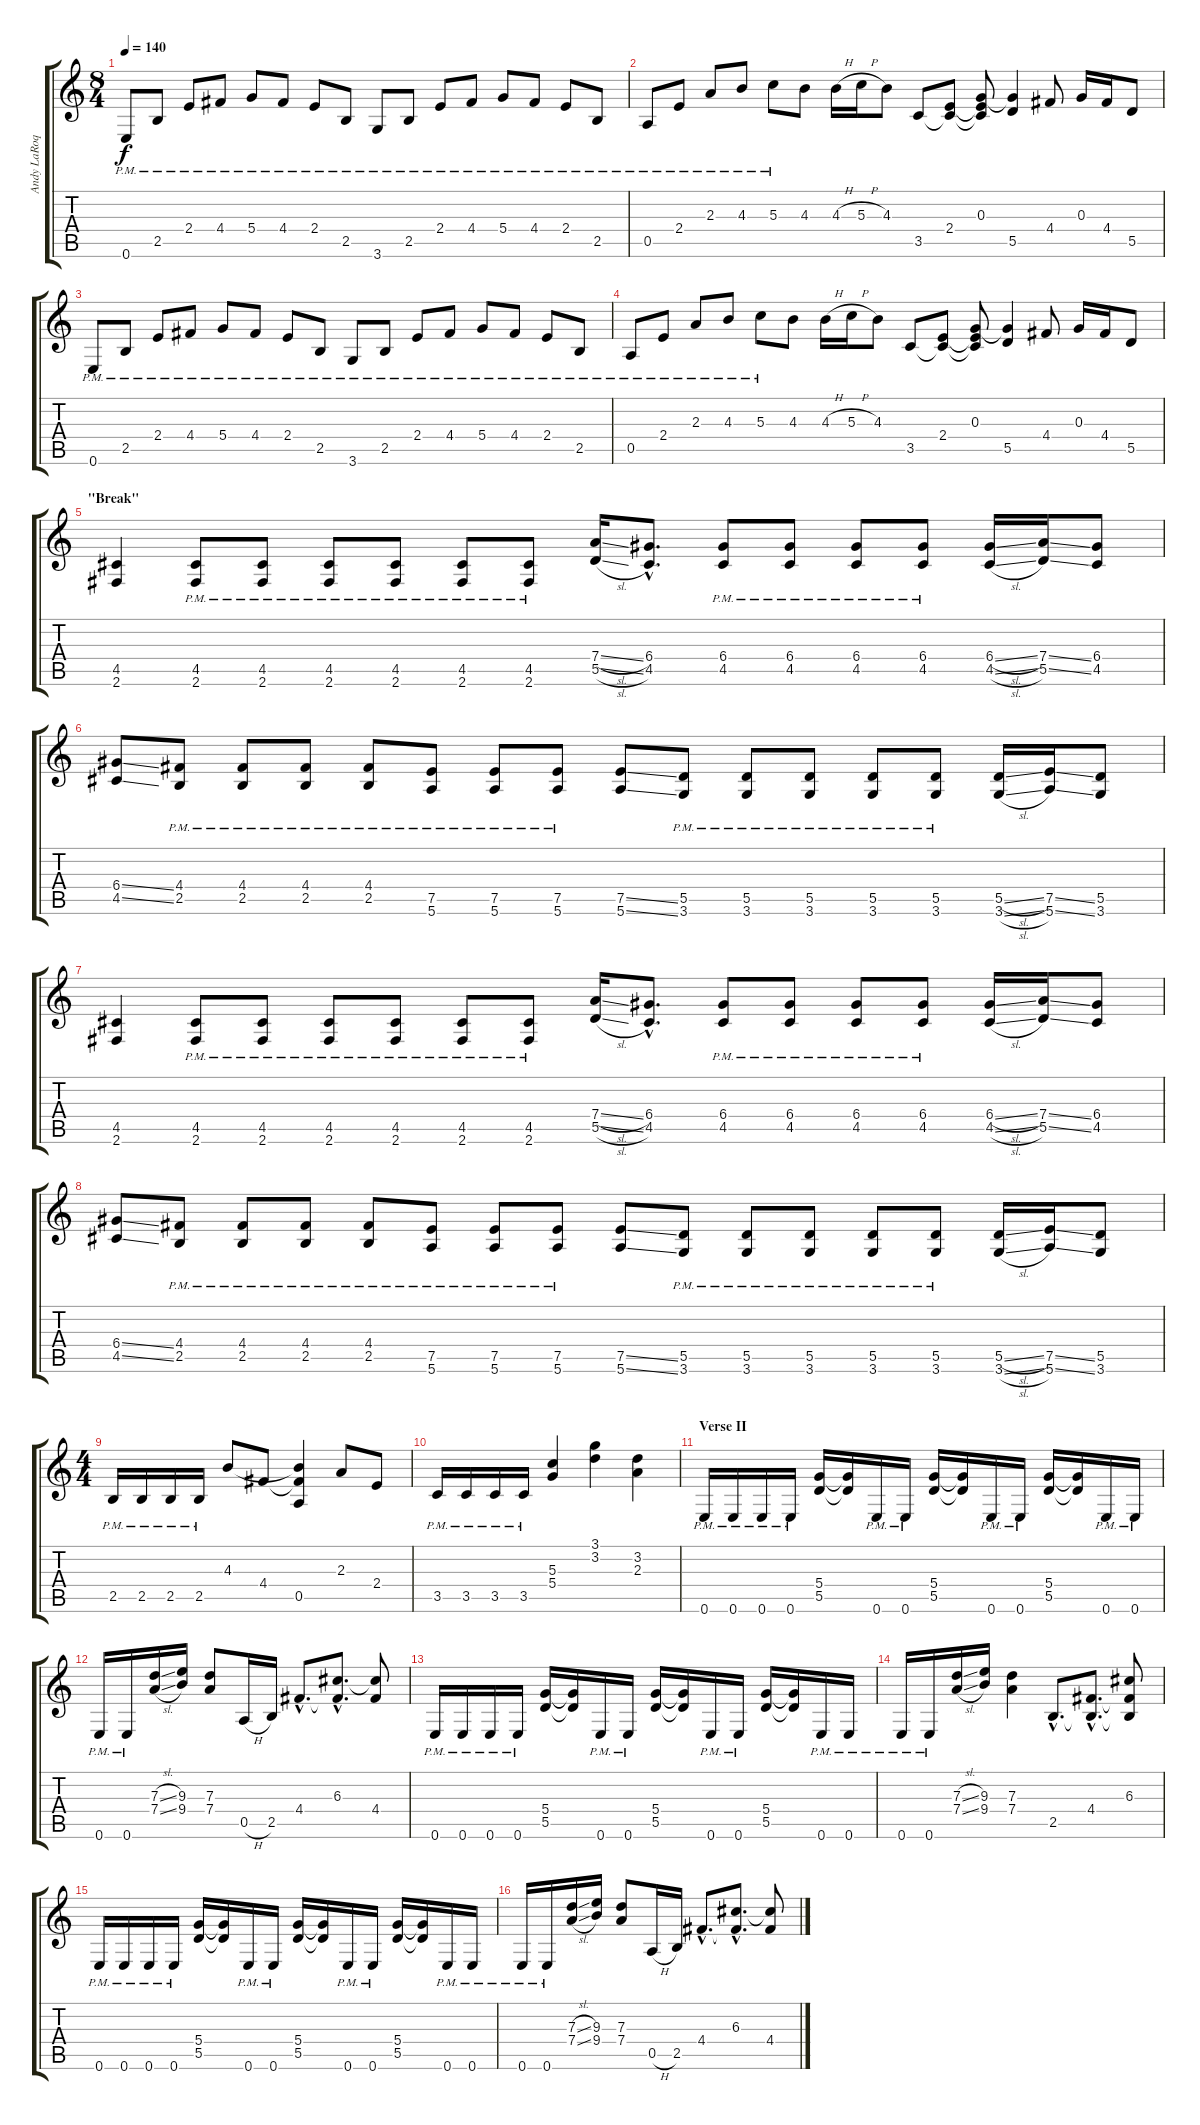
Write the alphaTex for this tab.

\track ("Andy LaRoque" "Andy LaRoq") {instrument distortionguitar}
\staff {score tabs}
\tuning (E4 B3 G3 D3 A2 E2) {hide}
\ts (8 4)
\tempo 140
\clef g2
\ks c
0.6{pm}.8{dy f} 2.5{pm}.8 2.4{pm}.8 4.4{pm}.8 5.4{pm}.8 4.4{pm}.8 2.4{pm}.8 2.5{pm}.8 3.6{pm}.8 2.5{pm}.8 2.4{pm}.8 4.4{pm}.8 5.4{pm}.8 4.4{pm}.8 2.4{pm}.8 2.5{pm}.8 |
0.5{pm}.8 2.4{pm}.8 2.3{pm}.8 4.3{pm}.8 5.3{pm}.8 4.3.8 4.3{h}.16 5.3{h}.16 4.3.8 3.5.8 (2.4 3.5{t}).8 (0.3 2.4{t} 3.5{t}).8 (0.3{t} 5.5).4 4.4.8 0.3.16 4.4.16 5.5.8 |
0.6{pm}.8 2.5{pm}.8 2.4{pm}.8 4.4{pm}.8 5.4{pm}.8 4.4{pm}.8 2.4{pm}.8 2.5{pm}.8 3.6{pm}.8 2.5{pm}.8 2.4{pm}.8 4.4{pm}.8 5.4{pm}.8 4.4{pm}.8 2.4{pm}.8 2.5{pm}.8 |
0.5{pm}.8 2.4{pm}.8 2.3{pm}.8 4.3{pm}.8 5.3{pm}.8 4.3.8 4.3{h}.16 5.3{h}.16 4.3.8 3.5.8 (2.4 3.5{t}).8 (0.3 2.4{t} 3.5{t}).8 (0.3{t} 5.5).4 4.4.8 0.3.16 4.4.16 5.5.8 |
\section ("" "\"Break\"")
(4.5 2.6).4 (4.5{pm} 2.6{pm}).8 (4.5{pm} 2.6{pm}).8 (4.5{pm} 2.6{pm}).8 (4.5{pm} 2.6{pm}).8 (4.5{pm} 2.6{pm}).8 (4.5{pm} 2.6{pm}).8 (7.4{sl} 5.5{sl}).16 (6.4{hac} 4.5{hac}).8{d} (6.4{pm} 4.5{pm}).8 (6.4{pm} 4.5{pm}).8 (6.4{pm} 4.5{pm}).8 (6.4{pm} 4.5{pm}).8 (6.4{sl} 4.5{sl}).16 (7.4{ss} 5.5{ss}).16 (6.4 4.5).8 |
(6.4{ss} 4.5{ss}).8 (4.4{pm} 2.5{pm}).8 (4.4{pm} 2.5{pm}).8 (4.4{pm} 2.5{pm}).8 (4.4{pm} 2.5{pm}).8 (7.5{pm} 5.6{pm}).8 (7.5{pm} 5.6{pm}).8 (7.5{pm} 5.6{pm}).8 (7.5{ss} 5.6{ss}).8 (5.5{pm} 3.6{pm}).8 (5.5{pm} 3.6{pm}).8 (5.5{pm} 3.6{pm}).8 (5.5{pm} 3.6{pm}).8 (5.5{pm} 3.6{pm}).8 (5.5{sl} 3.6{sl}).16 (7.5{ss} 5.6{ss}).16 (5.5 3.6).8 |
(4.5 2.6).4 (4.5{pm} 2.6{pm}).8 (4.5{pm} 2.6{pm}).8 (4.5{pm} 2.6{pm}).8 (4.5{pm} 2.6{pm}).8 (4.5{pm} 2.6{pm}).8 (4.5{pm} 2.6{pm}).8 (7.4{sl} 5.5{sl}).16 (6.4{hac} 4.5{hac}).8{d} (6.4{pm} 4.5{pm}).8 (6.4{pm} 4.5{pm}).8 (6.4{pm} 4.5{pm}).8 (6.4{pm} 4.5{pm}).8 (6.4{sl} 4.5{sl}).16 (7.4{ss} 5.5{ss}).16 (6.4 4.5).8 |
(6.4{ss} 4.5{ss}).8 (4.4{pm} 2.5{pm}).8 (4.4{pm} 2.5{pm}).8 (4.4{pm} 2.5{pm}).8 (4.4{pm} 2.5{pm}).8 (7.5{pm} 5.6{pm}).8 (7.5{pm} 5.6{pm}).8 (7.5{pm} 5.6{pm}).8 (7.5{ss} 5.6{ss}).8 (5.5{pm} 3.6{pm}).8 (5.5{pm} 3.6{pm}).8 (5.5{pm} 3.6{pm}).8 (5.5{pm} 3.6{pm}).8 (5.5{pm} 3.6{pm}).8 (5.5{sl} 3.6{sl}).16 (7.5{ss} 5.6{ss}).16 (5.5 3.6).8 |
\ts (4 4)
2.5{pm}.16 2.5{pm}.16 2.5{pm}.16 2.5{pm}.16 4.3.8 4.4.8 (4.3{t} 4.4{t} 0.5).4 2.3.8 2.4.8 |
3.5{pm}.16 3.5{pm}.16 3.5{pm}.16 3.5{pm}.16 (5.3 5.4).4 (3.1 3.2).4 (3.2 2.3).4 |
\section ("" "Verse II")
0.6{pm}.16 0.6{pm}.16 0.6{pm}.16 0.6{pm}.16 (5.4 5.5).16 (5.4{t} 5.5{t}).16 0.6{pm}.16 0.6{pm}.16 (5.4 5.5).16 (5.4{t} 5.5{t}).16 0.6{pm}.16 0.6{pm}.16 (5.4 5.5).16 (5.4{t} 5.5{t}).16 0.6{pm}.16 0.6{pm}.16 |
0.6{pm}.16 0.6{pm}.16 (7.3{sl} 7.4{sl}).16 (9.3 9.4).16 (7.3 7.4).8 0.5{h}.16 2.5.16 4.4{hac}.8{d} (6.3{hac} 4.4{hac t}).8{d} (6.3{t} 4.4).8 |
0.6{pm}.16 0.6{pm}.16 0.6{pm}.16 0.6{pm}.16 (5.4 5.5).16 (5.4{t} 5.5{t}).16 0.6{pm}.16 0.6{pm}.16 (5.4 5.5).16 (5.4{t} 5.5{t}).16 0.6{pm}.16 0.6{pm}.16 (5.4 5.5).16 (5.4{t} 5.5{t}).16 0.6{pm}.16 0.6{pm}.16 |
0.6{pm}.16 0.6{pm}.16 (7.3{sl} 7.4{sl}).16 (9.3 9.4).16 (7.3 7.4).4 2.5{hac}.8{d} (4.4{hac} 2.5{hac t}).8{d} (6.3 4.4{t} 2.5{t}).8 |
0.6{pm}.16 0.6{pm}.16 0.6{pm}.16 0.6{pm}.16 (5.4 5.5).16 (5.4{t} 5.5{t}).16 0.6{pm}.16 0.6{pm}.16 (5.4 5.5).16 (5.4{t} 5.5{t}).16 0.6{pm}.16 0.6{pm}.16 (5.4 5.5).16 (5.4{t} 5.5{t}).16 0.6{pm}.16 0.6{pm}.16 |
0.6{pm}.16 0.6{pm}.16 (7.3{sl} 7.4{sl}).16 (9.3 9.4).16 (7.3 7.4).8 0.5{h}.16 2.5.16 4.4{hac}.8{d} (6.3{hac} 4.4{hac t}).8{d} (6.3{t} 4.4).8
